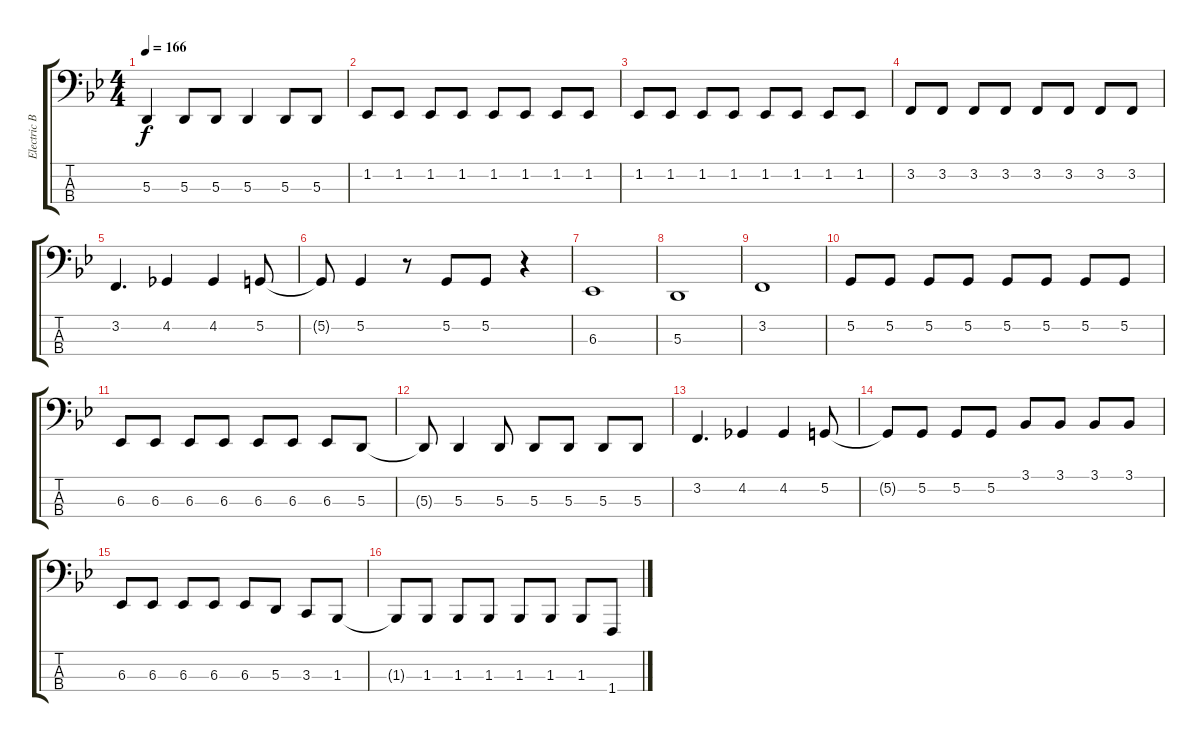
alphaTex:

\track ("Electric Bass" "Electric B") {instrument lead7fifths}
\staff {score tabs}
\tuning (G2 D2 A1 E1) {hide}
\ts (4 4)
\tempo 166
\clef f4
\ks gminor
5.3.4{dy f} 5.3.8 5.3.8 5.3.4 5.3.8 5.3.8 |
1.2.8 1.2.8 1.2.8 1.2.8 1.2.8 1.2.8 1.2.8 1.2.8 |
1.2.8 1.2.8 1.2.8 1.2.8 1.2.8 1.2.8 1.2.8 1.2.8 |
3.2.8 3.2.8 3.2.8 3.2.8 3.2.8 3.2.8 3.2.8 3.2.8 |
3.2.4{d} 4.2.4 4.2.4 5.2.8 |
5.2{t}.8 5.2.4 r.8 5.2.8 5.2.8 r.4 |
6.3.1 |
5.3.1 |
3.2.1 |
5.2.8 5.2.8 5.2.8 5.2.8 5.2.8 5.2.8 5.2.8 5.2.8 |
6.3.8 6.3.8 6.3.8 6.3.8 6.3.8 6.3.8 6.3.8 5.3.8 |
5.3{t}.8 5.3.4 5.3.8 5.3.8 5.3.8 5.3.8 5.3.8 |
3.2.4{d} 4.2.4 4.2.4 5.2.8 |
5.2{t}.8 5.2.8 5.2.8 5.2.8 3.1.8 3.1.8 3.1.8 3.1.8 |
6.3.8 6.3.8 6.3.8 6.3.8 6.3.8 5.3.8 3.3.8 1.3.8 |
1.3{t}.8 1.3.8 1.3.8 1.3.8 1.3.8 1.3.8 1.3.8 1.4.8
